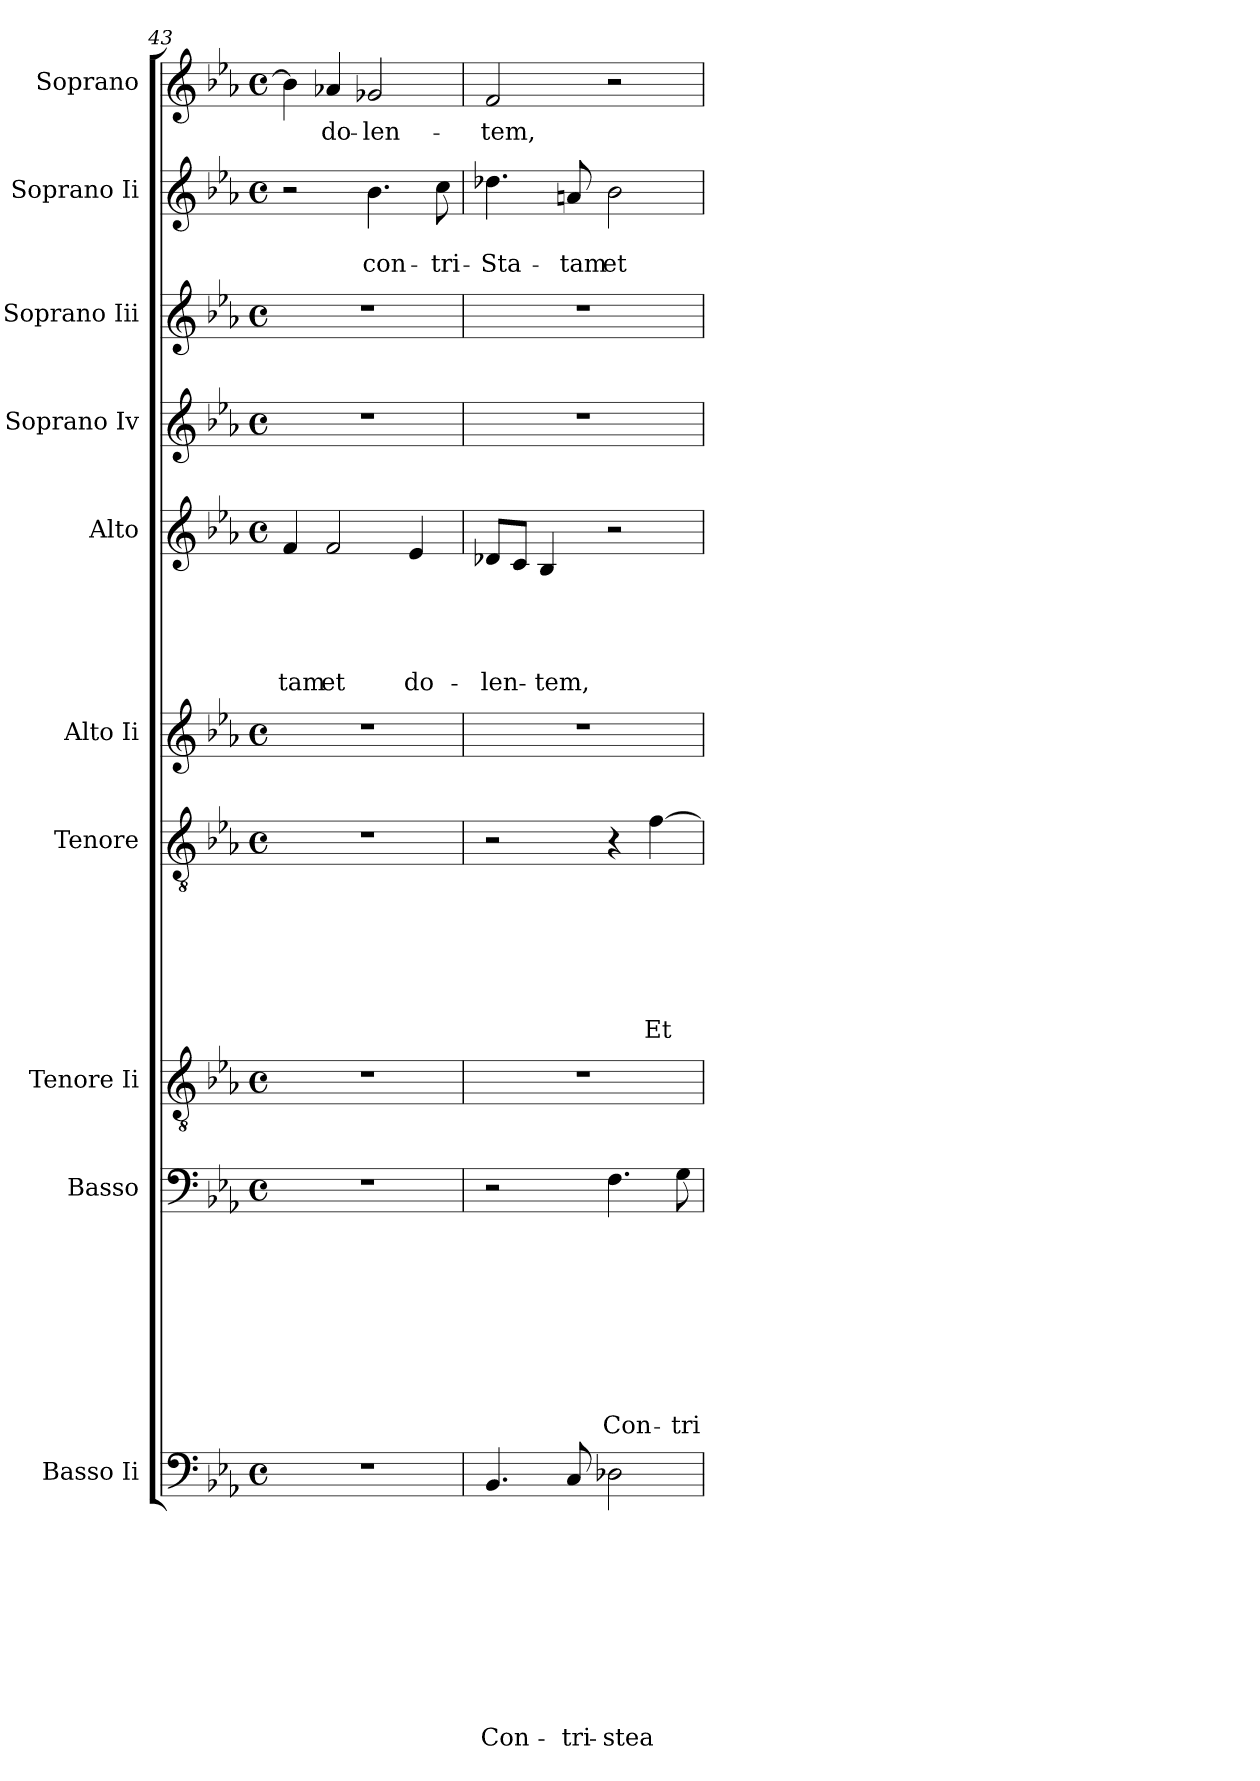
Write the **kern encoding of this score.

**kern	**text	**text	**text	**text	**text	**text	**text	**text	**text	**text	**kern	**text	**text	**text	**text	**text	**text	**text	**text	**text	**kern	**kern	**text	**text	**text	**text	**text	**text	**text	**kern	**kern	**text	**text	**text	**text	**text	**kern	**kern	**kern	**text	**text	**kern	**text
*part10	*part10	*part10	*part10	*part10	*part10	*part10	*part10	*part10	*part10	*part10	*part9	*part9	*part9	*part9	*part9	*part9	*part9	*part9	*part9	*part9	*part8	*part7	*part7	*part7	*part7	*part7	*part7	*part7	*part7	*part6	*part5	*part5	*part5	*part5	*part5	*part5	*part4	*part3	*part2	*part2	*part2	*part1	*part1
*staff10	*staff10	*staff10	*staff10	*staff10	*staff10	*staff10	*staff10	*staff10	*staff10	*staff10	*staff9	*staff9	*staff9	*staff9	*staff9	*staff9	*staff9	*staff9	*staff9	*staff9	*staff8	*staff7	*staff7	*staff7	*staff7	*staff7	*staff7	*staff7	*staff7	*staff6	*staff5	*staff5	*staff5	*staff5	*staff5	*staff5	*staff4	*staff3	*staff2	*staff2	*staff2	*staff1	*staff1
*I"Basso Ii	*	*	*	*	*	*	*	*	*	*	*I"Basso	*	*	*	*	*	*	*	*	*	*I"Tenore Ii	*I"Tenore	*	*	*	*	*	*	*	*I"Alto Ii	*I"Alto	*	*	*	*	*	*I"Soprano Iv	*I"Soprano Iii	*I"Soprano Ii	*	*	*I"Soprano	*
*clefF4	*	*	*	*	*	*	*	*	*	*	*clefF4	*	*	*	*	*	*	*	*	*	*clefGv2	*clefGv2	*	*	*	*	*	*	*	*clefG2	*clefG2	*	*	*	*	*	*clefG2	*clefG2	*clefG2	*	*	*clefG2	*
*k[b-e-a-]	*	*	*	*	*	*	*	*	*	*	*k[b-e-a-]	*	*	*	*	*	*	*	*	*	*k[b-e-a-]	*k[b-e-a-]	*	*	*	*	*	*	*	*k[b-e-a-]	*k[b-e-a-]	*	*	*	*	*	*k[b-e-a-]	*k[b-e-a-]	*k[b-e-a-]	*	*	*k[b-e-a-]	*
*E-:	*	*	*	*	*	*	*	*	*	*	*E-:	*	*	*	*	*	*	*	*	*	*E-:	*E-:	*	*	*	*	*	*	*	*E-:	*E-:	*	*	*	*	*	*E-:	*E-:	*E-:	*	*	*E-:	*
*M4/4	*	*	*	*	*	*	*	*	*	*	*M4/4	*	*	*	*	*	*	*	*	*	*M4/4	*M4/4	*	*	*	*	*	*	*	*M4/4	*M4/4	*	*	*	*	*	*M4/4	*M4/4	*M4/4	*	*	*M4/4	*
*met(c)	*	*	*	*	*	*	*	*	*	*	*met(c)	*	*	*	*	*	*	*	*	*	*met(c)	*met(c)	*	*	*	*	*	*	*	*met(c)	*met(c)	*	*	*	*	*	*met(c)	*met(c)	*met(c)	*	*	*met(c)	*
=43	=43	=43	=43	=43	=43	=43	=43	=43	=43	=43	=43	=43	=43	=43	=43	=43	=43	=43	=43	=43	=43	=43	=43	=43	=43	=43	=43	=43	=43	=43	=43	=43	=43	=43	=43	=43	=43	=43	=43	=43	=43	=43	=43
!	!	!	!	!	!	!	!	!	!	!	!	!	!	!	!	!	!	!	!	!	!	!	!	!	!	!	!	!	!	!	!	!	!	!	!	!LO:LY:b	!	!	!	!	!	!	!
1r	.	.	.	.	.	.	.	.	.	.	1r	.	.	.	.	.	.	.	.	.	1r	1r	.	.	.	.	.	.	.	1r	4f/	.	.	.	.	-tam	1r	1r	2r	.	.	4b-\]	.
!	!	!	!	!	!	!	!	!	!	!	!	!	!	!	!	!	!	!	!	!	!	!	!	!	!	!	!	!	!	!	!	!	!	!	!	!LO:LY:b	!	!	!	!	!	!	!LO:LY:b
.	.	.	.	.	.	.	.	.	.	.	.	.	.	.	.	.	.	.	.	.	.	.	.	.	.	.	.	.	.	.	2f/	.	.	.	.	et	.	.	.	.	.	4a-X/	do-
!	!	!	!	!	!	!	!	!	!	!	!	!	!	!	!	!	!	!	!	!	!	!	!	!	!	!	!	!	!	!	!	!	!	!	!	!	!	!	!	!	!LO:LY:b	!	!LO:LY:b
.	.	.	.	.	.	.	.	.	.	.	.	.	.	.	.	.	.	.	.	.	.	.	.	.	.	.	.	.	.	.	.	.	.	.	.	.	.	.	4.b-\	.	con-	2g-X/	-len-
!	!	!	!	!	!	!	!	!	!	!	!	!	!	!	!	!	!	!	!	!	!	!	!	!	!	!	!	!	!	!	!	!	!	!	!	!LO:LY:b	!	!	!	!	!	!	!
.	.	.	.	.	.	.	.	.	.	.	.	.	.	.	.	.	.	.	.	.	.	.	.	.	.	.	.	.	.	.	4e-/	.	.	.	.	do-	.	.	.	.	.	.	.
!	!	!	!	!	!	!	!	!	!	!	!	!	!	!	!	!	!	!	!	!	!	!	!	!	!	!	!	!	!	!	!	!	!	!	!	!	!	!	!	!	!LO:LY:b	!	!
.	.	.	.	.	.	.	.	.	.	.	.	.	.	.	.	.	.	.	.	.	.	.	.	.	.	.	.	.	.	.	.	.	.	.	.	.	.	.	8cc\	.	-tri-	.	.
!!LO:LB:g=z
=44	=44	=44	=44	=44	=44	=44	=44	=44	=44	=44	=44	=44	=44	=44	=44	=44	=44	=44	=44	=44	=44	=44	=44	=44	=44	=44	=44	=44	=44	=44	=44	=44	=44	=44	=44	=44	=44	=44	=44	=44	=44	=44	=44
!	!	!	!	!	!	!	!	!	!	!LO:LY:b	!	!	!	!	!	!	!	!	!	!	!	!	!	!	!	!	!	!	!	!	!	!	!	!	!	!LO:LY:b	!	!	!	!	!LO:LY:b	!	!LO:LY:b
4.BB-/	.	.	.	.	.	.	.	.	.	Con-	2r	.	.	.	.	.	.	.	.	.	1r	2r	.	.	.	.	.	.	.	1r	8d-X/L	.	.	.	.	-len-	1r	1r	4.dd-X\	.	-Sta-	2f/	-tem,
.	.	.	.	.	.	.	.	.	.	.	.	.	.	.	.	.	.	.	.	.	.	.	.	.	.	.	.	.	.	.	8c/J	.	.	.	.	.	.	.	.	.	.	.	.
!	!	!	!	!	!	!	!	!	!	!	!	!	!	!	!	!	!	!	!	!	!	!	!	!	!	!	!	!	!	!	!	!	!	!	!	!LO:LY:b	!	!	!	!	!	!	!
.	.	.	.	.	.	.	.	.	.	.	.	.	.	.	.	.	.	.	.	.	.	.	.	.	.	.	.	.	.	.	4B-/	.	.	.	.	-tem,	.	.	.	.	.	.	.
!	!	!	!	!	!	!	!	!	!	!LO:LY:b	!	!	!	!	!	!	!	!	!	!	!	!	!	!	!	!	!	!	!	!	!	!	!	!	!	!	!	!	!	!	!LO:LY:b	!	!
8C/	.	.	.	.	.	.	.	.	.	-tri-	.	.	.	.	.	.	.	.	.	.	.	.	.	.	.	.	.	.	.	.	.	.	.	.	.	.	.	.	8an/	.	-tam	.	.
!	!	!	!	!	!	!	!	!	!	!LO:LY:b	!	!	!	!	!	!	!	!	!	!LO:LY:b	!	!	!	!	!	!	!	!	!	!	!	!	!	!	!	!	!	!	!	!	!LO:LY:b	!	!
2D-X\	.	.	.	.	.	.	.	.	.	-stea-	4.F\	.	.	.	.	.	.	.	.	Con-	.	4r	.	.	.	.	.	.	.	.	2r	.	.	.	.	.	.	.	2b-\	.	et	2r	.
!	!	!	!	!	!	!	!	!	!	!	!	!	!	!	!	!	!	!	!	!	!	!	!	!	!	!	!	!	!LO:LY:b	!	!	!	!	!	!	!	!	!	!	!	!	!	!
.	.	.	.	.	.	.	.	.	.	.	.	.	.	.	.	.	.	.	.	.	.	[>4f\	.	.	.	.	.	.	Et	.	.	.	.	.	.	.	.	.	.	.	.	.	.
!	!	!	!	!	!	!	!	!	!	!	!	!	!	!	!	!	!	!	!	!LO:LY:b	!	!	!	!	!	!	!	!	!	!	!	!	!	!	!	!	!	!	!	!	!	!	!
.	.	.	.	.	.	.	.	.	.	.	8G\	.	.	.	.	.	.	.	.	-tri-	.	.	.	.	.	.	.	.	.	.	.	.	.	.	.	.	.	.	.	.	.	.	.
=	=	=	=	=	=	=	=	=	=	=	=	=	=	=	=	=	=	=	=	=	=	=	=	=	=	=	=	=	=	=	=	=	=	=	=	=	=	=	=	=	=	=	=
*-	*-	*-	*-	*-	*-	*-	*-	*-	*-	*-	*-	*-	*-	*-	*-	*-	*-	*-	*-	*-	*-	*-	*-	*-	*-	*-	*-	*-	*-	*-	*-	*-	*-	*-	*-	*-	*-	*-	*-	*-	*-	*-	*-
